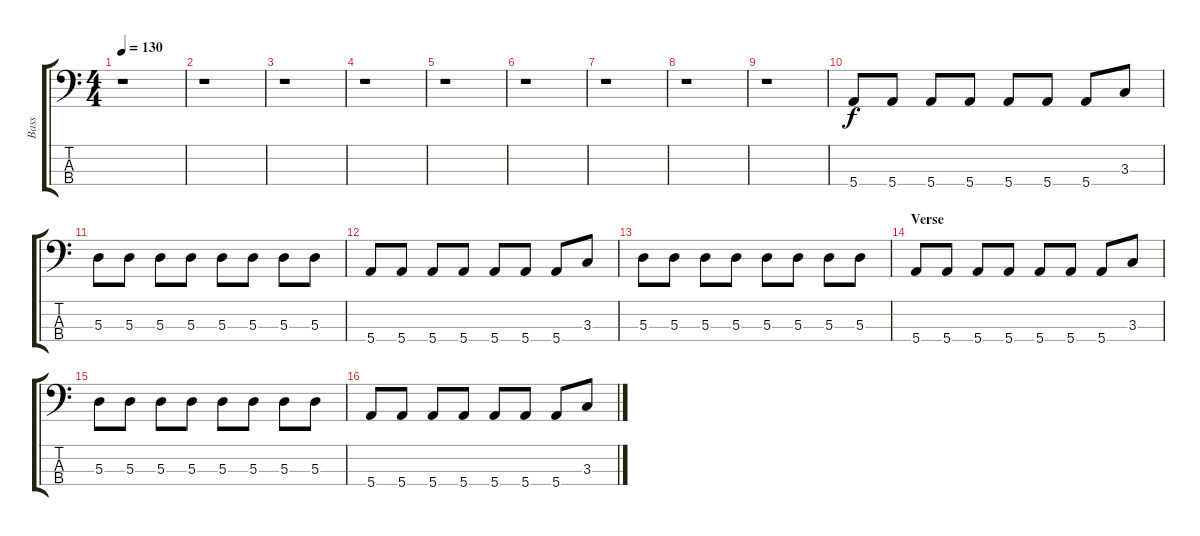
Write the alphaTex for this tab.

\track ("Bass" "Bass") {instrument electricbassfinger}
\staff {score tabs}
\tuning (G2 D2 A1 E1) {hide}
\ts (4 4)
\tempo 130
\clef f4
\ks c
r.1{dy f instrument electricbassfinger} |
r.1 |
r.1 |
r.1 |
r.1 |
r.1 |
r.1 |
r.1 |
r.1 |
5.4.8 5.4.8 5.4.8 5.4.8 5.4.8 5.4.8 5.4.8 3.3.8 |
5.3.8 5.3.8 5.3.8 5.3.8 5.3.8 5.3.8 5.3.8 5.3.8 |
5.4.8 5.4.8 5.4.8 5.4.8 5.4.8 5.4.8 5.4.8 3.3.8 |
5.3.8 5.3.8 5.3.8 5.3.8 5.3.8 5.3.8 5.3.8 5.3.8 |
\section ("" "Verse")
5.4.8 5.4.8 5.4.8 5.4.8 5.4.8 5.4.8 5.4.8 3.3.8 |
5.3.8 5.3.8 5.3.8 5.3.8 5.3.8 5.3.8 5.3.8 5.3.8 |
5.4.8 5.4.8 5.4.8 5.4.8 5.4.8 5.4.8 5.4.8 3.3.8
